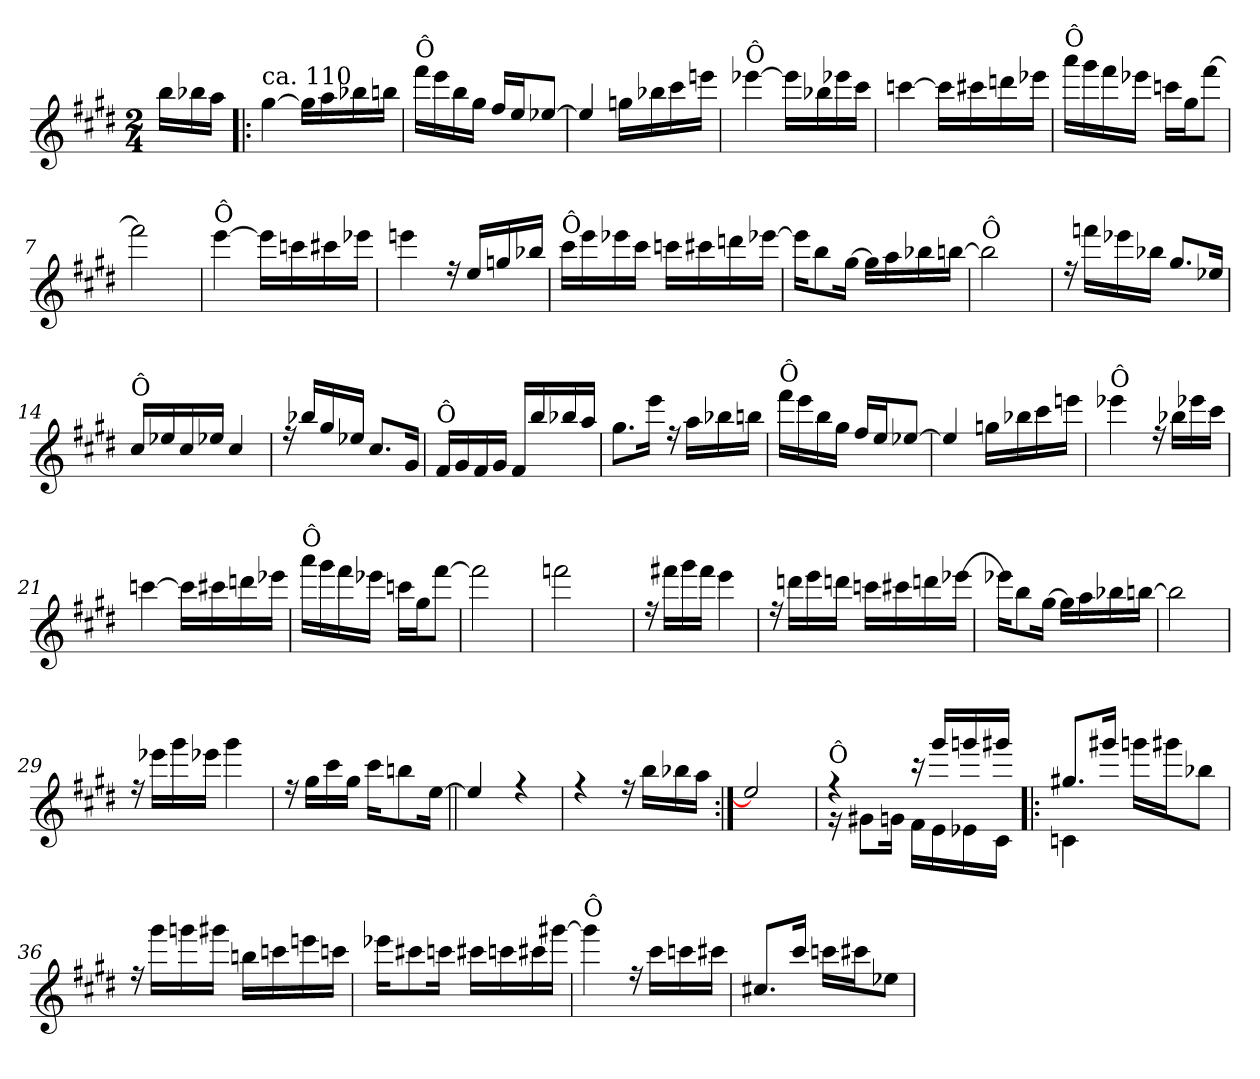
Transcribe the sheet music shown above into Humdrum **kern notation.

**kern
*part1
*staff1
*clefG2
*k[f#c#g#d#]
*E:
*M2/4
=
16bb\LL
16bb-X\
16aa\JJ
=1!|:
*^
!LO:TX:a:t=ca. 110	!
[<4gg#\	2ryy
16gg#\LL]	.
16aa\	.
16bb-X\	.
16bbn\JJ	.
=2	=2
!LO:TX:a:t=Ô	!
16fff#\LL	2ryy
16eee\	.
16bb\	.
16gg#\JJ	.
16ff#/LL	.
16ee/J	.
[>8ee-X/J	.
=3	=3
4ee-/]	2ryy
16ggn\LL	.
16bb-X\	.
16ccc#\	.
16eeen\JJ	.
=4	=4
!LO:TX:a:t=Ô	!
[<4eee-X\	2ryy
16eee-\LL]	.
16bb-X\	.
16eee-X\	.
16ccc#\JJ	.
!!LO:LB:g=z	!!
=5	=5
[<4cccn\	2ryy
16ccc\LL]	.
16ccc#X\	.
16dddn\	.
16eee-X\JJ	.
=6	=6
!LO:TX:a:t=Ô	!
16aaa\LL	2ryy
16ggg#\	.
16fff#\	.
16eee-X\JJ	.
16cccn\LL	.
16gg#\J	.
[<8fff#\J	.
=7	=7
2fff#\]	2ryy
=8	=8
!LO:TX:a:t=Ô	!
[<4eee\	2ryy
16eee\LL]	.
16cccn\	.
16ccc#X\	.
16eee-X\JJ	.
=9	=9
4eeen\	2ryy
16ree	.
16ee/LL	.
16ggn/	.
16bb-X/JJ	.
!!LO:LB:g=z	!!
=10	=10
!LO:TX:a:t=Ô	!
16ccc#\LL	2ryy
16eee\	.
16eee-X\	.
16ccc#\JJ	.
16cccn\LL	.
16ccc#X\	.
16dddn\	.
[<16eee-X\JJ	.
=11	=11
16eee-\KL]	2ryy
8bb\	.
[<16gg#\Jk	.
16gg#\LL]	.
16aa\	.
16bb-X\	.
[<16bbn\JJ	.
=12	=12
!LO:TX:a:t=Ô	!
2bb\]	2ryy
=13	=13
16ree	2ryy
16fffn\LL	.
16eee-X\	.
16bb-X\JJ	.
8.gg#/L	.
16ee-X/Jk	.
=14	=14
!LO:TX:a:t=Ô	!
16cc#/LL	2ryy
16ee-X/	.
16cc#/	.
16ee-X/JJ	.
4cc#/	.
!!LO:LB:g=z	!!
=15	=15
16ree	2ryy
16bb-X/LL	.
16gg#/	.
16ee-X/JJ	.
8.cc#/L	.
16g#/Jk	.
=16	=16
!LO:TX:a:t=Ô	!
16f#/LL	2ryy
16g#/	.
16f#/	.
16g#/JJ	.
16f#/LL	.
16bb/	.
16bb-X/	.
16aa/JJ	.
=17	=17
8.gg#\L	2ryy
16eee\Jk	.
16ree	.
16aa\LL	.
16bb-X\	.
16bbn\JJ	.
=18	=18
!LO:TX:a:t=Ô	!
16fff#\LL	2ryy
16eee\	.
16bb\	.
16gg#\JJ	.
16ff#/LL	.
16ee/J	.
[>8ee-X/J	.
!!LO:LB:g=z	!!
=19	=19
4ee-/]	2ryy
16ggn\LL	.
16bb-X\	.
16ccc#\	.
16eeen\JJ	.
=20	=20
!LO:TX:a:t=Ô	!
4eee-X\	2ryy
16ree	.
16bb-X\LL	.
16eee-X\	.
16ccc#\JJ	.
=21	=21
[<4cccn\	2ryy
16ccc\LL]	.
16ccc#X\	.
16dddn\	.
16eee-X\JJ	.
=22	=22
!LO:TX:a:t=Ô	!
16aaa\LL	2ryy
16ggg#\	.
16fff#\	.
16eee-X\JJ	.
16cccn\LL	.
16gg#\J	.
[<8fff#\J	.
!!LO:LB:g=z	!!
=23	=23
2fff#\]	2ryy
=24	=24
2fffn\	4ryy
.	4ryy
=25	=25
16ree	2ryy
16fff#X\LL	.
16ggg#\	.
16fff#\JJ	.
4eee\	.
=26	=26
16ree	2ryy
16dddn\LL	.
16eee\	.
16dddn\JJ	.
16cccn\LL	.
16ccc#X\	.
16dddn\	.
[<16eee-X\JJ	.
=27	=27
16eee-X\KL]	2ryy
8bb\	.
[<16gg#\Jk	.
16gg#\LL]	.
16aa\	.
16bb-X\	.
[<16bbn\JJ	.
!!LO:LB:g=z	!!
=28	=28
2bb\]	2ryy
=29	=29
16ree	2ryy
16eee-X\LL	.
16ggg#\	.
16eee-X\JJ	.
4ggg#\	.
=30	=30
16ree	2ryy
16gg#\LL	.
16ccc#\	.
16gg#\JJ	.
16ccc#\KL	.
8bbn\	.
[<16ee\Jk	.
=31||	=31||
4een/]	4ryy
4ree	4ryy
=32	=32
4ree	4ryy
16ree	4ryy
16bb\LL	.
16bb-X\	.
16aa\JJ	.
!!LO:LB:g=z	!!
=33:|!	=33:|!
2een/]	2ryy
=34	=34
*	*^
!LO:TX:a:t=Ô	!	!
4ree	16rf	2ryy
.	8g#X!\L	.
.	16gn!\Jk	.
16rbb	16f#!\LL	.
16ggg#/LL	16e!\	.
16gggn/	16e-X!\	.
16ggg#X/JJ	16c#!\JJ	.
=35!|:	=35!|:	=35!|:
8.gg#X/L	4cn!\	2ryy
16ggg#X/Jk	.	.
16gggn\LL	4ryy	.
16ggg#X\J	.	.
8bb-X\J	.	.
*	*v	*v
=36	=36
16ree	4ryy
16ggg#\LL	.
16gggn\	.
16ggg#X\JJ	.
16bbn\LL	4ryy
16cccn\	.
16eeen\	.
16cccn\JJ	.
!!LO:LB:g=z	!!
=37	=37
16eee-X\KL	2ryy
8ccc#X\	.
16cccn\Jk	.
16ccc#X\LL	.
16cccn\	.
16ccc#X\	.
[<16ggg#X\JJ	.
=38	=38
!LO:TX:a:t=Ô	!
4ggg#\]	2ryy
16ree	.
16ccc#\LL	.
16cccn\	.
16ccc#X\JJ	.
=39	=39
8.cc#X/L	2ryy
16ccc#/Jk	.
16cccn\LL	.
16ccc#X\J	.
8ee-X\J	.
*v	*v
=
*-
